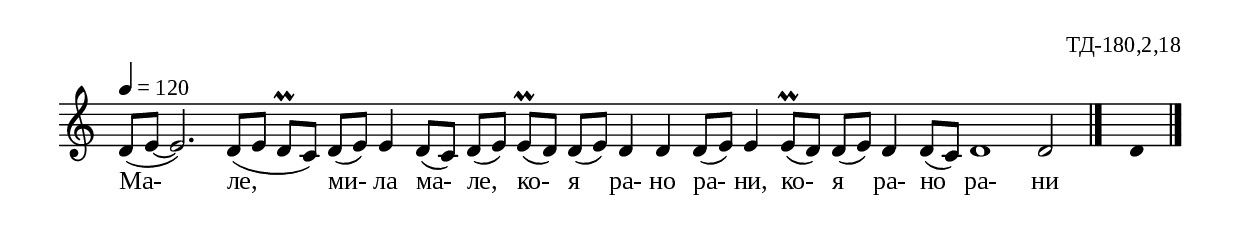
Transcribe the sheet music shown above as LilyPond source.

%{
sva_180_2_18
%}

\include "td-preamble.ly"

\score {
\relative c' {
\tempo 4 = 120
%\time 2/4
\cadenzaOn
d8([ e]~ e2.) d8([ e] d\prall[ c]) d[( e]) e4 d8([ c]) d([ e]) e\prall([ d]) d([ e])
d4 d d8([ e]) e4 e8\prall([ d]) d([ e]) d4 d8([ c]) d1 d2
 \bar "|." 
s4 \fixB d
  \bar "|." 
}
\addlyrics { Ма- ле, ми- ла ма- ле, ко- я ра- но ра- ни, ко- я ра- но ра- ни }
%
\layout {
   \context { 
	    \Staff \remove "Time_signature_engraver" } 
  indent = #0
  line-width = 190\mm
  ragged-right=##f
}
%
\midi { 
	\context {
		\Score tempoWholesPerMinute = #(ly:make-moment 120 4)
		}
	}
}
%
\header{
  opus = "ТД-180,2,18"
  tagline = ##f
}


